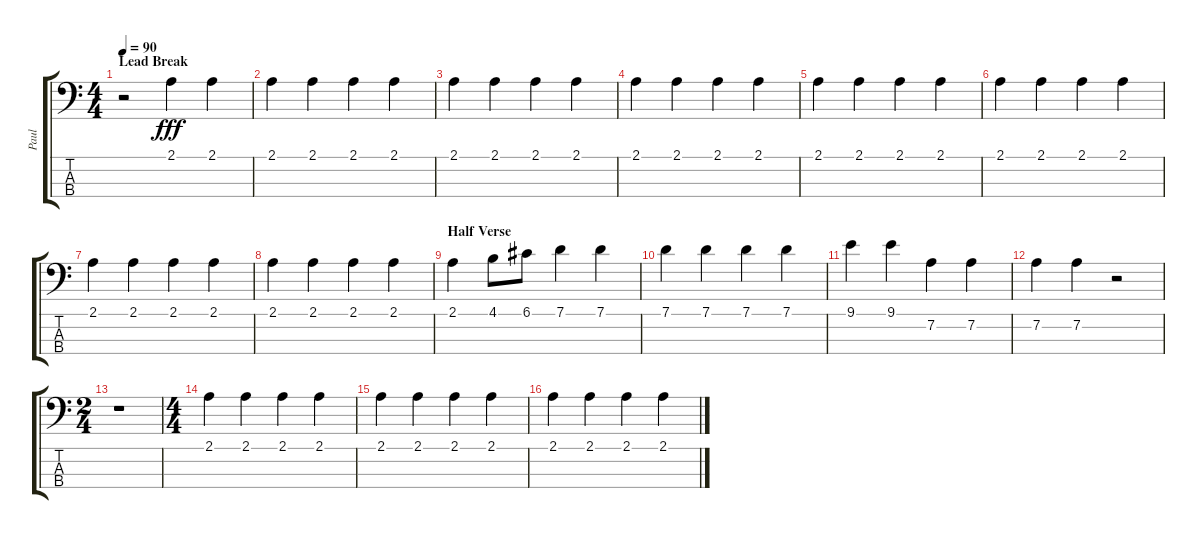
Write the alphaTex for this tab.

\track ("Paul" "Paul") {instrument electricbassfinger}
\staff {score tabs}
\tuning (G2 D2 A1 E1) {hide}
\ts (4 4)
\section ("" "Lead Break")
\tempo 90
\clef f4
\ks c
r.2{dy fff} 2.1.4 2.1.4 |
2.1.4 2.1.4 2.1.4 2.1.4 |
2.1.4 2.1.4 2.1.4 2.1.4 |
2.1.4 2.1.4 2.1.4 2.1.4 |
2.1.4 2.1.4 2.1.4 2.1.4 |
2.1.4 2.1.4 2.1.4 2.1.4 |
2.1.4 2.1.4 2.1.4 2.1.4 |
2.1.4 2.1.4 2.1.4 2.1.4 |
\section ("" "Half Verse")
2.1.4 4.1.8 6.1.8 7.1.4 7.1.4 |
7.1.4 7.1.4 7.1.4 7.1.4 |
9.1.4 9.1.4 7.2.4 7.2.4 |
7.2.4 7.2.4 r.2 |
\ts (2 4)
r.1 |
\ts (4 4)
2.1.4 2.1.4 2.1.4 2.1.4 |
2.1.4 2.1.4 2.1.4 2.1.4 |
2.1.4 2.1.4 2.1.4 2.1.4
